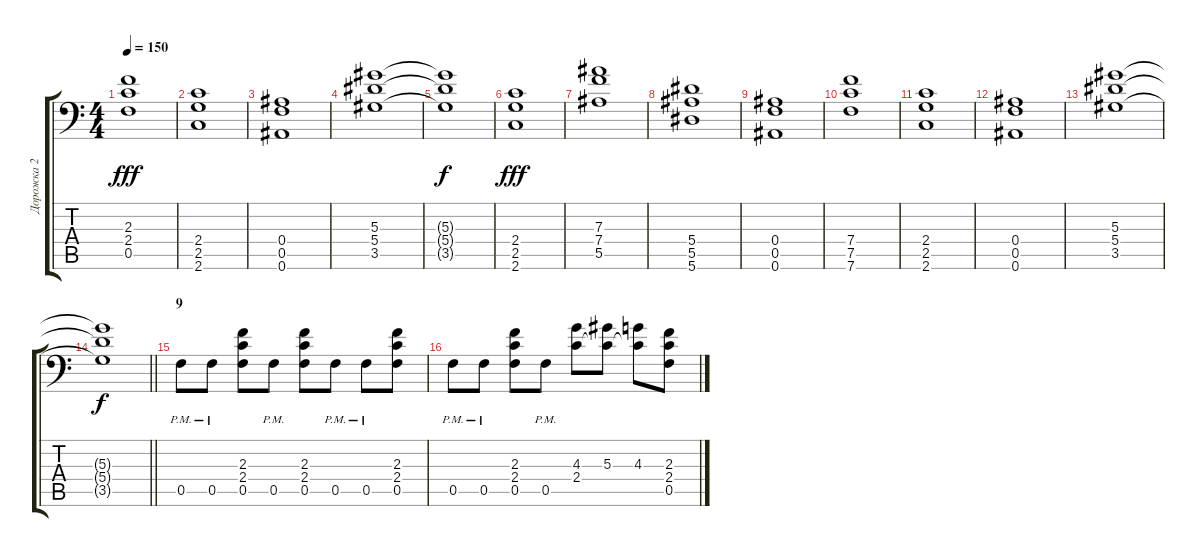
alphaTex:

\track ("Дорожка 2" "Дорожка 2") {instrument distortionguitar}
\staff {score tabs}
\tuning (C4 G3 Eb3 Bb2 F2 Bb1) {hide}
\ts (4 4)
\tempo 150
\clef f4
\ks c
(2.3 2.4 0.5).1{dy fff} |
(2.4 2.5 2.6).1 |
(0.4 0.5 0.6).1 |
(5.3 5.4 3.5).1 |
(5.3{t} 5.4{t} 3.5{t}).1{dy f} |
(2.4 2.5 2.6).1{dy fff} |
(7.3 7.4 5.5).1 |
(5.4 5.5 5.6).1 |
(0.4 0.5 0.6).1 |
(7.4 7.5 7.6).1 |
(2.4 2.5 2.6).1 |
(0.4 0.5 0.6).1 |
(5.3 5.4 3.5).1 |
\barLineRight lightlight
(5.3{t} 5.4{t} 3.5{t}).1{dy f} |
\section ("" "9")
0.5{pm}.8 0.5{pm}.8 (2.3 2.4 0.5).8 0.5{pm}.8 (2.3 2.4 0.5).8 0.5{pm}.8 0.5{pm}.8 (2.3 2.4 0.5).8 |
0.5{pm}.8 0.5{pm}.8 (2.3 2.4 0.5).8 0.5{pm}.8 (4.3 2.4).8 (5.3 2.4{t}).8 (4.3 2.4{t}).8 (2.3 2.4 0.5).8
